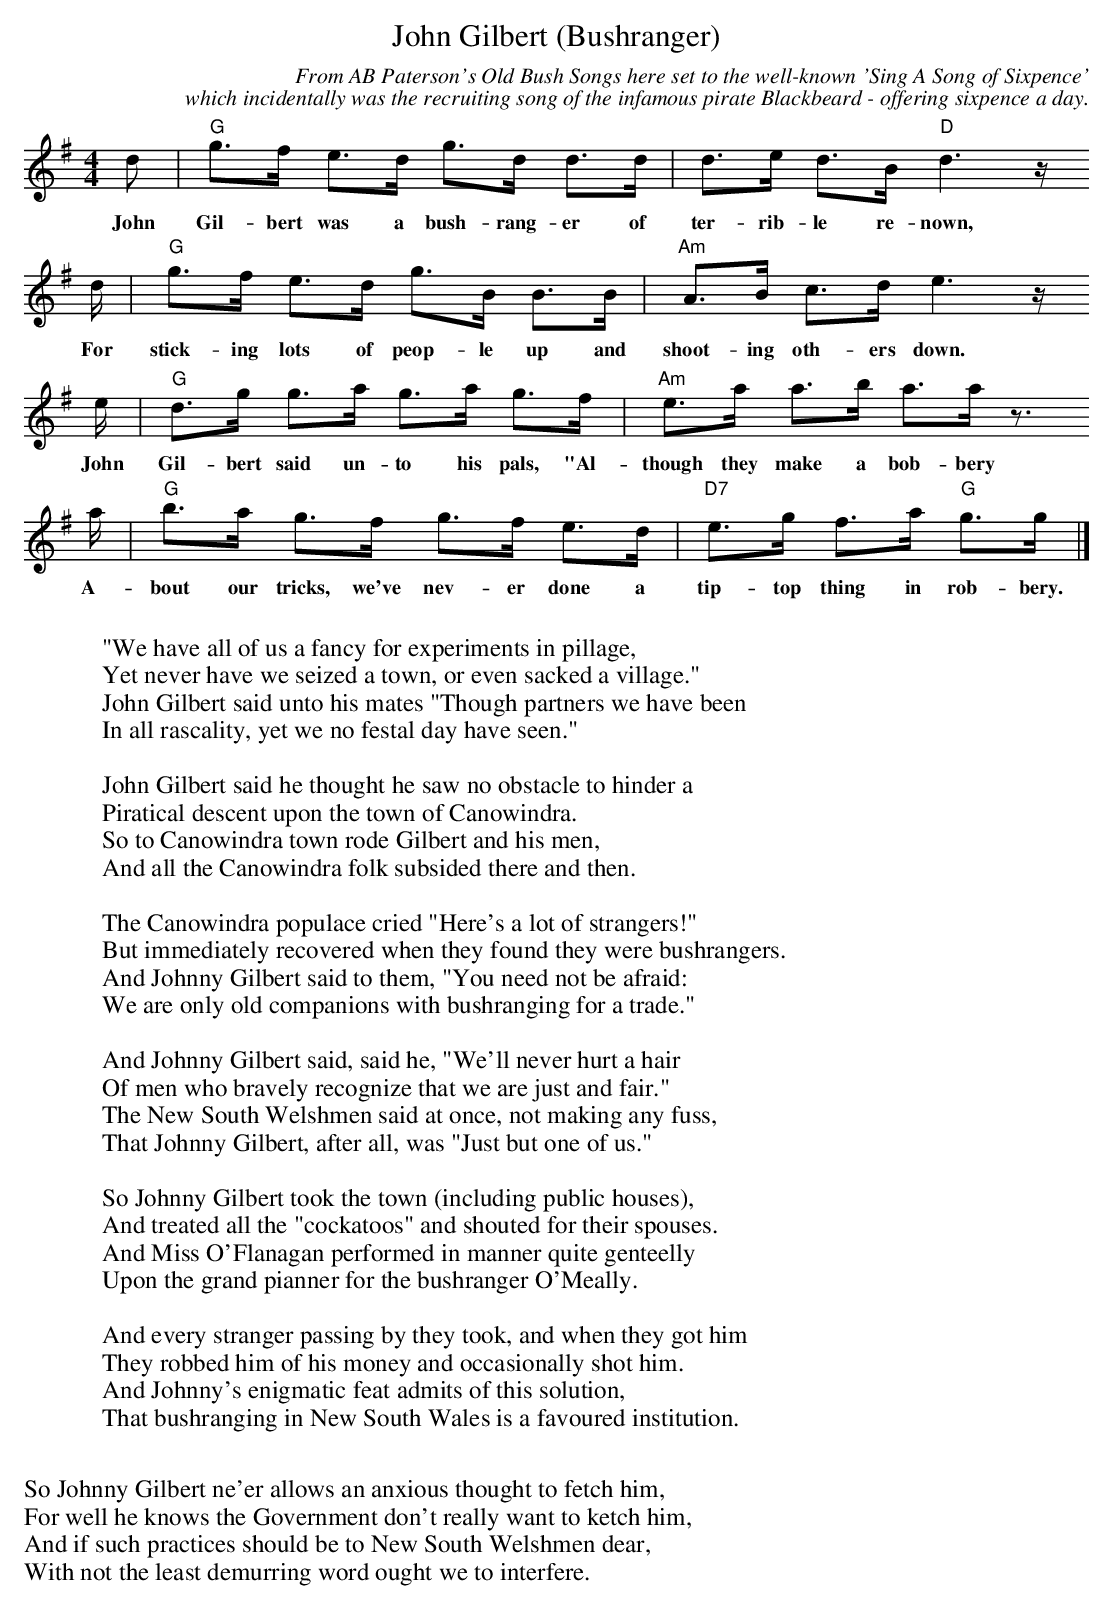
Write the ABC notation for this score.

X:1
T:John Gilbert (Bushranger)
C:From AB Paterson's Old Bush Songs here set to the well-known 'Sing A Song of Sixpence'
C:which incidentally was the recruiting song of the infamous pirate Blackbeard - offering sixpence a day.
M:4/4
L:1/8
K:G
d|"G"g>f e>d g>d d>d|d>e d>B "D"d3z/
w:John Gil-bert was a bush-rang-er of ter-rib-le re-nown,
d/|"G"g>f e>d g>B B>B|"Am"A>B c>de3z/
w:For stick-ing lots of peop-le up and shoot-ing oth-ers down.
e/|"G"d>g g>a g>a g>f|"Am"e>a a>b a>az>/
w:John Gil-bert said un-to his pals, "Al-though they make a bob-bery
a|"G"b>a g>f g>f e>d|"D7"e>g f>a "G"g>g|]
w:A-bout our tricks, we've nev-er done a tip-top thing in rob-bery.
W:
W:"We have all of us a fancy for experiments in pillage,
W:Yet never have we seized a town, or even sacked a village."
W:John Gilbert said unto his mates "Though partners we have been
W:In all rascality, yet we no festal day have seen."
W:
W:John Gilbert said he thought he saw no obstacle to hinder a
W:Piratical descent upon the town of Canowindra.
W:So to Canowindra town rode Gilbert and his men,
W:And all the Canowindra folk subsided there and then.
W:
W:The Canowindra populace cried "Here's a lot of strangers!"
W:But immediately recovered when they found they were bushrangers.
W:And Johnny Gilbert said to them, "You need not be afraid:
W:We are only old companions with bushranging for a trade."
W:
W:And Johnny Gilbert said, said he, "We'll never hurt a hair
W:Of men who bravely recognize that we are just and fair."
W:The New South Welshmen said at once, not making any fuss,
W:That Johnny Gilbert, after all, was "Just but one of us."
W:
W:So Johnny Gilbert took the town (including public houses),
W:And treated all the "cockatoos" and shouted for their spouses.
W:And Miss O'Flanagan performed in manner quite genteelly
W:Upon the grand pianner for the bushranger O'Meally.
W:
W:And every stranger passing by they took, and when they got him
W:They robbed him of his money and occasionally shot him.
W:And Johnny's enigmatic feat admits of this solution,
W:That bushranging in New South Wales is a favoured institution.
W:
W:So Johnny Gilbert ne'er allows an anxious thought to fetch him,
W:For well he knows the Government don't really want to ketch him,
W:And if such practices should be to New South Welshmen dear,
W:With not the least demurring word ought we to interfere.
